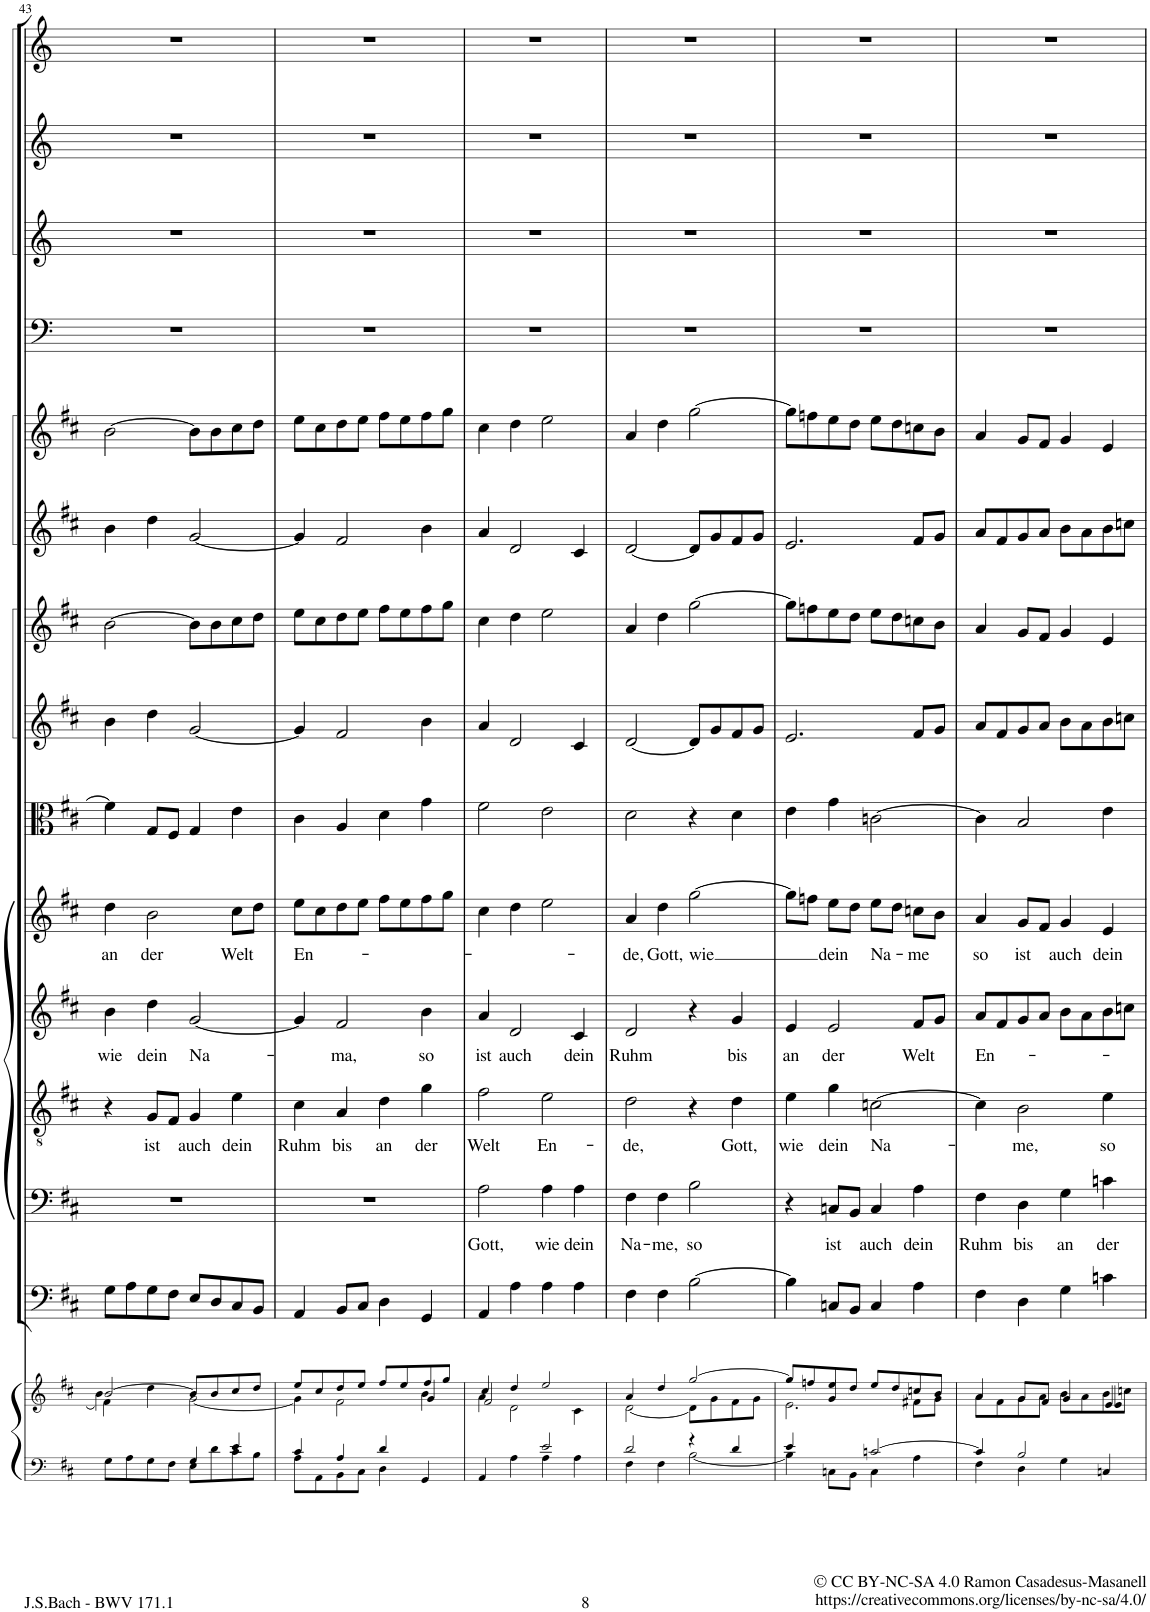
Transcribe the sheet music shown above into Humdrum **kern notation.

**kern	**kern	**kern	**kern	**text	**kern	**text	**kern	**text	**kern	**text	**kern	**kern	**kern	**kern	**kern	**kern	**kern	**kern	**kern
*part15	*part15	*part14	*part13	*part13	*part12	*part12	*part11	*part11	*part10	*part10	*part9	*part8	*part7	*part6	*part5	*part4	*part3	*part2	*part1
*staff16	*staff15	*staff14	*staff13	*staff13	*staff12	*staff12	*staff11	*staff11	*staff10	*staff10	*staff9	*staff8	*staff7	*staff6	*staff5	*staff4	*staff3	*staff2	*staff1
*I"Piano reduction	*	*I"Continuo	*I"Basso	*	*I"Tenore	*	*I"Alto	*	*I"Soprano	*	*I"Viola	*I"Violino II	*I"Violino I	*I"Oboe II	*I"Oboe I	*I"Timpani	*I"Tromba III	*I"Tromba II	*I"Tromba I
*I'Pno	*	*	*	*	*	*	*	*	*	*	*I'Vla	*I'Vln	*I'Vln	*I'Ob	*I'Ob	*I'Timp	*	*	*
!!LO:PB:g=z
*clefF4	*clefG2	*clefF4	*clefF4	*	*clefGv2	*	*clefG2	*	*clefG2	*	*clefC3	*clefG2	*clefG2	*clefG2	*clefG2	*clefF4	*clefG2	*clefG2	*clefG2
*	*	*	*	*	*	*	*	*	*	*	*	*	*	*	*	*	*Trd-1c-2	*Trd-1c-2	*Trd-1c-2
*k[f#c#]	*k[f#c#]	*k[f#c#]	*k[f#c#]	*	*k[f#c#]	*	*k[f#c#]	*	*k[f#c#]	*	*k[f#c#]	*k[f#c#]	*k[f#c#]	*k[f#c#]	*k[f#c#]	*k[]	*k[]	*k[]	*k[]
*M2/2	*M2/2	*M2/2	*M2/2	*	*M2/2	*	*M2/2	*	*M2/2	*	*M2/2	*M2/2	*M2/2	*M2/2	*M2/2	*M2/2	*M2/2	*M2/2	*M2/2
=43	=43	=43	=43	=43	=43	=43	=43	=43	=43	=43	=43	=43	=43	=43	=43	=43	=43	=43	=43
*^	*^	*	*	*	*	*	*	*	*	*	*	*	*	*	*	*	*	*	*
*	*	*	*^	*	*	*	*	*	*	*	*	*	*	*	*	*	*	*	*	*	*
!	!	!	!	!	!	!	!	!	!	!	!LO:LY:b	!	!LO:LY:b	!	!	!	!	!	!	!	!	!
2ryy	8G\L	[2b/	4b\	4f#\]	8G\L	1r	.	4r	.	4b\	wie	4dd\	an	4f#\]	4b\	[2b\	4b\	[2b\	1r	1r	1r	1r
.	8A\	.	.	.	8A\	.	.	.	.	.	.	.	.	.	.	.	.	.	.	.	.	.
!	!	!	!	!	!	!	!	!	!LO:LY:b	!	!LO:LY:b	!	!LO:LY:b	!	!	!	!	!	!	!	!	!
.	8G\	.	4dd\	4ryy	8G\	.	.	8G/L	ist	4dd\	dein	2b\	der	8G/L	4dd\	.	4dd\	.	.	.	.	.
.	8F#\J	.	.	.	8F#\J	.	.	8F#/J	.	.	.	.	.	8F#/J	.	.	.	.	.	.	.	.
!	!	!	!	!	!	!	!	!	!LO:LY:b	!	!LO:LY:b	!	!	!	!	!	!	!	!	!	!	!
4G/	8E\L	8b/L]	[2g\	2ryy	8E/L	.	.	4G/	auch	[2g/	Na-	.	.	4G/	[2g/	8b\L]	[2g/	8b\L]	.	.	.	.
.	8d\	8b/	.	.	8D/	.	.	.	.	.	.	.	.	.	.	8b\	.	8b\	.	.	.	.
!	!	!	!	!	!	!	!	!	!LO:LY:b	!	!	!	!LO:LY:b	!	!	!	!	!	!	!	!	!
4e/	8c#\	8cc#/	.	.	8C#/	.	.	4e\	dein	.	.	8cc#\L	Welt	4e\	.	8cc#\	.	8cc#\	.	.	.	.
.	8B\J	8dd/J	.	.	8BB/J	.	.	.	.	.	.	8dd\J	.	.	.	8dd\J	.	8dd\J	.	.	.	.
=44	=44	=44	=44	=44	=44	=44	=44	=44	=44	=44	=44	=44	=44	=44	=44	=44	=44	=44	=44	=44	=44	=44
!	!	!	!	!	!	!	!	!	!LO:LY:b	!	!	!	!LO:LY:b	!	!	!	!	!	!	!	!	!
4c#/	8A\L	8ee/L	4g\]	2.ryy	4AA/	1r	.	4c#\	Ruhm	4g/]	.	8ee\L	En-	4c#\	4g/]	8ee\L	4g/]	8ee\L	1r	1r	1r	1r
.	8AA\	8cc#/	.	.	.	.	.	.	.	.	.	8cc#\	.	.	.	8cc#\	.	8cc#\	.	.	.	.
!	!	!	!	!	!	!	!	!	!LO:LY:b	!	!LO:LY:b	!	!	!	!	!	!	!	!	!	!	!
4A/	8BB\	8dd/	2f#\	.	8BB/L	.	.	4A/	bis	2f#/	-ma,	8dd\	.	4A/	2f#/	8dd\	2f#/	8dd\	.	.	.	.
.	8C#\J	8ee/J	.	.	8C#/J	.	.	.	.	.	.	8ee\J	.	.	.	8ee\J	.	8ee\J	.	.	.	.
!	!	!	!	!	!	!	!	!	!LO:LY:b	!	!	!	!	!	!	!	!	!	!	!	!	!
4d/	4D\	8ff#/L	.	.	4D\	.	.	4d\	an	.	.	8ff#\L	.	4d\	.	8ff#\L	.	8ff#\L	.	.	.	.
.	.	8ee/	.	.	.	.	.	.	.	.	.	8ee\	.	.	.	8ee\	.	8ee\	.	.	.	.
!	!	!	!	!	!	!	!	!	!LO:LY:b	!	!LO:LY:b	!	!	!	!	!	!	!	!	!	!	!
4ryy	4GG/	8ff#/	4b\	4g/	4GG/	.	.	4g\	der	4b\	so	8ff#\	.	4g\	4b\	8ff#\	4b\	8ff#\	.	.	.	.
.	.	8gg/J	.	.	.	.	.	.	.	.	.	8gg\J	.	.	.	8gg\J	.	8gg\J	.	.	.	.
=45	=45	=45	=45	=45	=45	=45	=45	=45	=45	=45	=45	=45	=45	=45	=45	=45	=45	=45	=45	=45	=45	=45
!	!	!	!	!	!	!	!LO:LY:b	!	!LO:LY:b	!	!LO:LY:b	!	!	!	!	!	!	!	!	!	!	!
2ryy	4AA/	4cc#/	4a\	2f#/	4AA/	2A\	Gott,	2f#\	Welt	4a/	ist	4cc#\	.	2f#\	4a/	4cc#\	4a/	4cc#\	1r	1r	1r	1r
!	!	!	!	!	!	!	!	!	!	!	!LO:LY:b	!	!	!	!	!	!	!	!	!	!	!
.	4A\	4dd/	2d\	.	4A\	.	.	.	.	2d/	auch	4dd\	.	.	2d/	4dd\	2d/	4dd\	.	.	.	.
!	!	!	!	!	!	!	!LO:LY:b	!	!LO:LY:b	!	!	!	!	!	!	!	!	!	!	!	!	!
2e/	4A\	2ee/	.	2ryy	4A\	4A\	wie	2e\	En-	.	.	2ee\	.	2e\	.	2ee\	.	2ee\	.	.	.	.
!	!	!	!	!	!	!	!LO:LY:b	!	!	!	!LO:LY:b	!	!	!	!	!	!	!	!	!	!	!
.	4A\	.	4c#\	.	4A\	4A\	dein	.	.	4c#/	dein	.	.	.	4c#/	.	4c#/	.	.	.	.	.
*	*	*	*v	*v	*	*	*	*	*	*	*	*	*	*	*	*	*	*	*	*	*	*
=46	=46	=46	=46	=46	=46	=46	=46	=46	=46	=46	=46	=46	=46	=46	=46	=46	=46	=46	=46	=46	=46
!	!	!	!	!	!	!LO:LY:b	!	!LO:LY:b	!	!LO:LY:b	!	!LO:LY:b	!	!	!	!	!	!	!	!	!
2d/	4F#\	4a/	[2d\	4F#\	4F#\	Na-	2d\	-de,	2d/	Ruhm	4a/	-de,	2d\	[2d/	4a/	[2d/	4a/	1r	1r	1r	1r
!	!	!	!	!	!	!LO:LY:b	!	!	!	!	!	!LO:LY:b	!	!	!	!	!	!	!	!	!
.	4F#\	4dd/	.	4F#\	4F#\	-me,	.	.	.	.	4dd\	Gott,	.	.	4dd\	.	4dd\	.	.	.	.
!	!	!	!	!	!	!LO:LY:b	!	!	!	!	!	!LO:LY:b	!	!	!	!	!	!	!	!	!
4r	[2B\	[2gg/	8d\L]	[2B\	2B\	so	4r	.	4r	.	[2gg\	wie	4r	8d/L]	[2gg\	8d/L]	[2gg\	.	.	.	.
.	.	.	8g\	.	.	.	.	.	.	.	.	.	.	8g/	.	8g/	.	.	.	.	.
!	!	!	!	!	!	!	!	!LO:LY:b	!	!LO:LY:b	!	!	!	!	!	!	!	!	!	!	!
4d/	.	.	8f#\	.	.	.	4d\	Gott,	4g/	bis	.	.	4d\	8f#/	.	8f#/	.	.	.	.	.
.	.	.	8g\J	.	.	.	.	.	.	.	.	.	.	8g/J	.	8g/J	.	.	.	.	.
=47	=47	=47	=47	=47	=47	=47	=47	=47	=47	=47	=47	=47	=47	=47	=47	=47	=47	=47	=47	=47	=47
*	*	*	*^	*	*	*	*	*	*	*	*	*	*	*	*	*	*	*	*	*	*
!	!	!	!	!	!	!	!	!	!LO:LY:b	!	!LO:LY:b	!	!	!	!	!	!	!	!	!	!	!
4e/	4B\]	8gg/L]	2.e\	4ryy	4B\]	4r	.	4e\	wie	4e/	an	8gg\L]	.	4e\	2.e/	8gg\L]	2.e/	8gg\L]	1r	1r	1r	1r
.	.	8ffn/	.	.	.	.	.	.	.	.	.	8ffn\J	.	.	.	8ffn\	.	8ffn\	.	.	.	.
!	!	!	!	!	!	!	!LO:LY:b	!	!LO:LY:b	!	!LO:LY:b	!	!LO:LY:b	!	!	!	!	!	!	!	!	!
4ryy	8Cn\L	8ee/	.	4g/	8Cn/L	8Cn/L	ist	4g\	dein	2e/	der	8ee\L	dein	4g\	.	8ee\	.	8ee\	.	.	.	.
.	8BB\J	8dd/J	.	.	8BB/J	8BB/J	.	.	.	.	.	8dd\J	.	.	.	8dd\J	.	8dd\J	.	.	.	.
!	!	!	!	!	!	!	!LO:LY:b	!	!LO:LY:b	!	!	!	!LO:LY:b	!	!	!	!	!	!	!	!	!
[2cn/	4C\	8ee/L	.	2ryy	4C/	4C/	auch	[2cn\	Na-	.	.	8ee\L	Na-	[2cn\	.	8ee\L	.	8ee\L	.	.	.	.
.	.	8dd/	.	.	.	.	.	.	.	.	.	8dd\J	.	.	.	8dd\	.	8dd\	.	.	.	.
!	!	!	!	!	!	!	!LO:LY:b	!	!	!	!LO:LY:b	!	!LO:LY:b	!	!	!	!	!	!	!	!	!
.	4A\	8ccn/	8f#X\L	.	4A\	4A\	dein	.	.	8f#/L	Welt	8ccn\L	-me	.	8f#/L	8ccn\	8f#/L	8ccn\	.	.	.	.
.	.	8b/J	8g\J	.	.	.	.	.	.	8g/J	.	8b\J	.	.	8g/J	8b\J	8g/J	8b\J	.	.	.	.
=48	=48	=48	=48	=48	=48	=48	=48	=48	=48	=48	=48	=48	=48	=48	=48	=48	=48	=48	=48	=48	=48	=48
!	!	!	!	!	!	!	!LO:LY:b	!	!	!	!LO:LY:b	!	!LO:LY:b	!	!	!	!	!	!	!	!	!
4c/]	4F#\	4a/	8a\L	2.ryy	4F#\	4F#\	Ruhm	4c\]	.	8a/L	En-	4a/	so	4c\]	8a/L	4a/	8a/L	4a/	1r	1r	1r	1r
.	.	.	8f#\	.	.	.	.	.	.	8f#/	.	.	.	.	8f#/	.	8f#/	.	.	.	.	.
!	!	!	!	!	!	!	!LO:LY:b	!	!LO:LY:b	!	!	!	!LO:LY:b	!	!	!	!	!	!	!	!	!
2B/	4D\	8g/L	8g\	.	4D\	4D\	bis	2B\	-me,	8g/	.	8g/L	ist	2B/	8g/	8g/L	8g/	8g/L	.	.	.	.
.	.	8f#/J	8a\J	.	.	.	.	.	.	8a/J	.	8f#/J	.	.	8a/J	8f#/J	8a/J	8f#/J	.	.	.	.
!	!	!	!	!	!	!	!LO:LY:b	!	!	!	!	!	!LO:LY:b	!	!	!	!	!	!	!	!	!
.	4G\	4g/	8b\L	.	4G\	4G\	an	.	.	8b\L	.	4g/	auch	.	8b\L	4g/	8b\L	4g/	.	.	.	.
.	.	.	8a\	.	.	.	.	.	.	8a\	.	.	.	.	8a\	.	8a\	.	.	.	.	.
!	!	!	!	!	!	!	!LO:LY:b	!	!LO:LY:b	!	!	!	!LO:LY:b	!	!	!	!	!	!	!	!	!
4ryy	4Cn/	4e/	8b\	4e/	4cn\	4cn\	der	4e\	so	8b\	.	4e/	dein	4e\	8b\	4e/	8b\	4e/	.	.	.	.
.	.	.	8ccn\J	.	.	.	.	.	.	8ccn\J	.	.	.	.	8ccn\J	.	8ccn\J	.	.	.	.	.
*v	*v	*	*	*	*	*	*	*	*	*	*	*	*	*	*	*	*	*	*	*	*	*
*	*v	*v	*v	*	*	*	*	*	*	*	*	*	*	*	*	*	*	*	*	*	*
=	=	=	=	=	=	=	=	=	=	=	=	=	=	=	=	=	=	=	=
*-	*-	*-	*-	*-	*-	*-	*-	*-	*-	*-	*-	*-	*-	*-	*-	*-	*-	*-	*-
